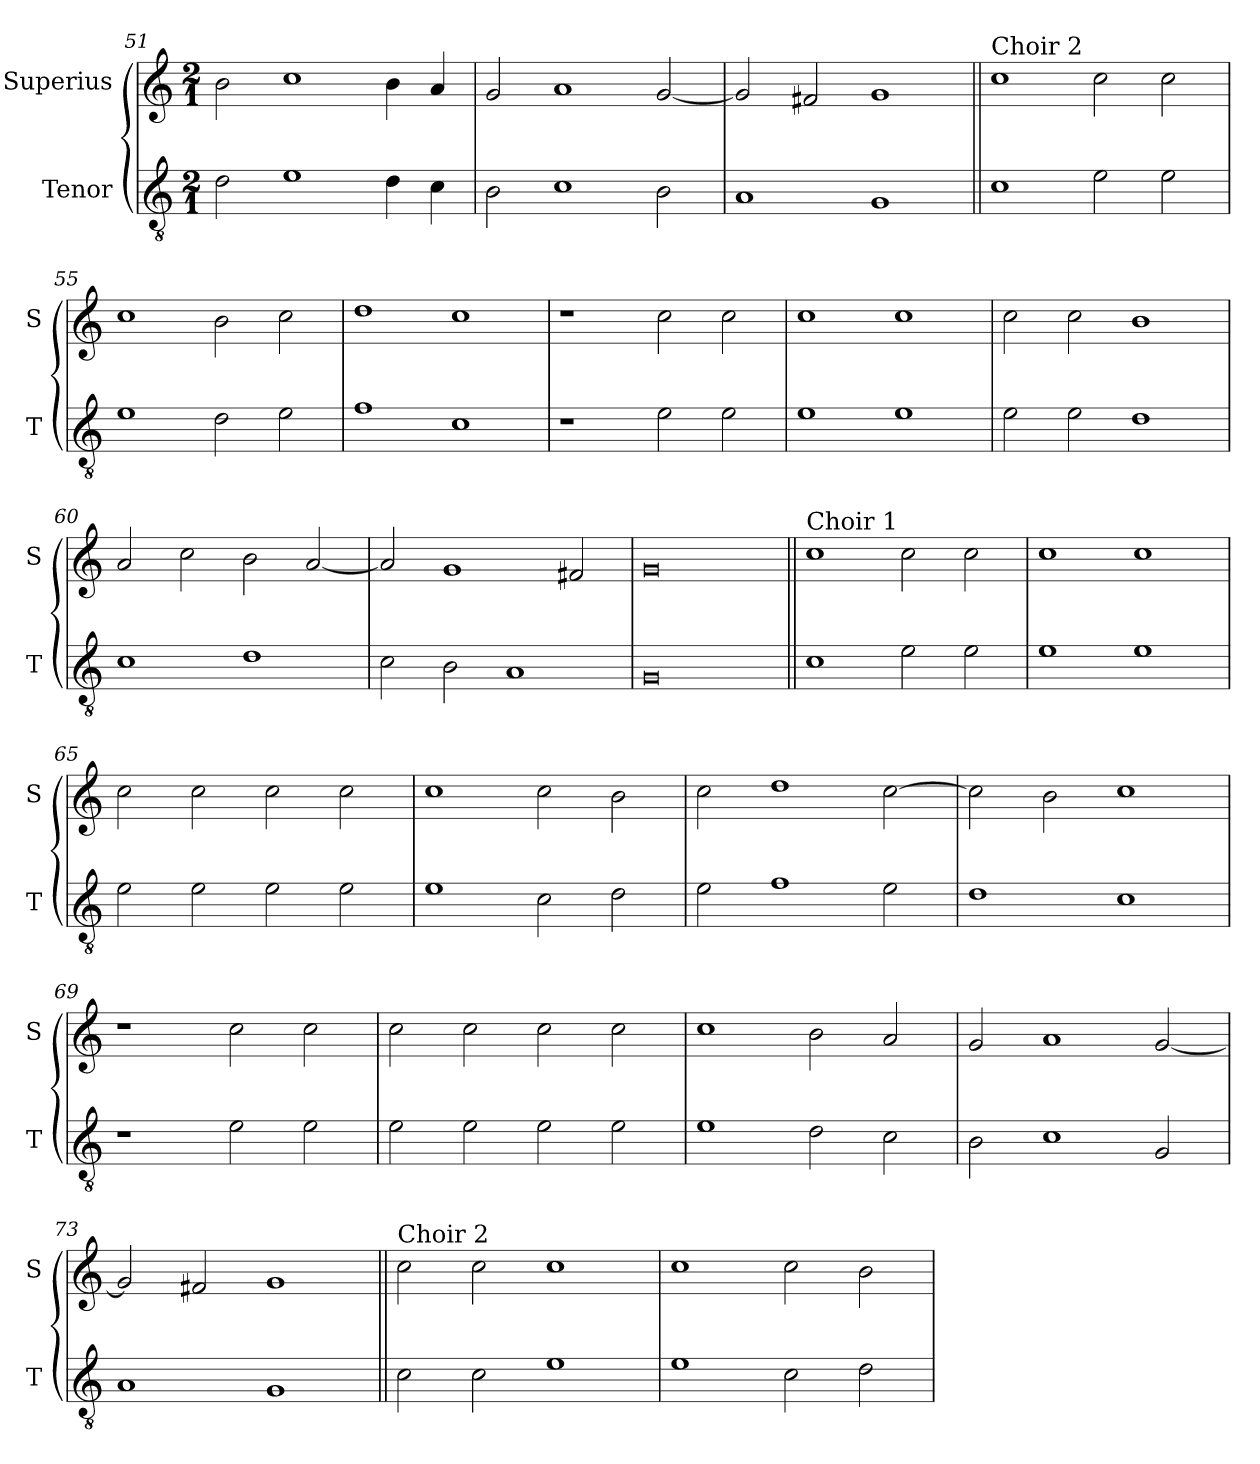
**kern	**kern
*part2	*part1
*staff2	*staff1
*I"Tenor	*I"Superius
*I'T	*I'S
*clefGv2	*clefG2
*k[]	*k[]
*M2/1	*M2/1
=51	=51
2d\	2b\
1e	1cc
4d\	4b\
4c\	4a/
=52	=52
2B\	2g/
1c	1a
2B\	[2g/
=53	=53
1A	2g/]
.	2f#X/
1G	1g
=54||	=54||
!	!LO:TX:a:t=Choir 2
1c	1cc
2e\	2cc\
2e\	2cc\
=55	=55
1e	1cc
2d\	2b\
2e\	2cc\
=56	=56
1f	1dd
1c	1cc
=57	=57
1r	1r
2e\	2cc\
2e\	2cc\
=58	=58
1e	1cc
1e	1cc
=59	=59
2e\	2cc\
2e\	2cc\
1d	1b
=60	=60
1c	2a/
.	2cc\
1d	2b\
.	[2a/
=61	=61
2c\	2a/]
2B\	1g
1A	.
.	2f#X/
=62	=62
0G	0g
=63||	=63||
!	!LO:TX:a:t=Choir 1
1c	1cc
2e\	2cc\
2e\	2cc\
=64	=64
1e	1cc
1e	1cc
=65	=65
2e\	2cc\
2e\	2cc\
2e\	2cc\
2e\	2cc\
=66	=66
1e	1cc
2c\	2cc\
2d\	2b\
=67	=67
2e\	2cc\
1f	1dd
2e\	[2cc\
=68	=68
1d	2cc\]
.	2b\
1c	1cc
=69	=69
1r	1r
2e\	2cc\
2e\	2cc\
=70	=70
2e\	2cc\
2e\	2cc\
2e\	2cc\
2e\	2cc\
=71	=71
1e	1cc
2d\	2b\
2c\	2a/
=72	=72
2B\	2g/
1c	1a
2G/	[2g/
=73	=73
1A	2g/]
.	2f#X/
1G	1g
=74||	=74||
!	!LO:TX:a:t=Choir 2
2c\	2cc\
2c\	2cc\
1e	1cc
=75	=75
1e	1cc
2c\	2cc\
2d\	2b\
=	=
*-	*-
